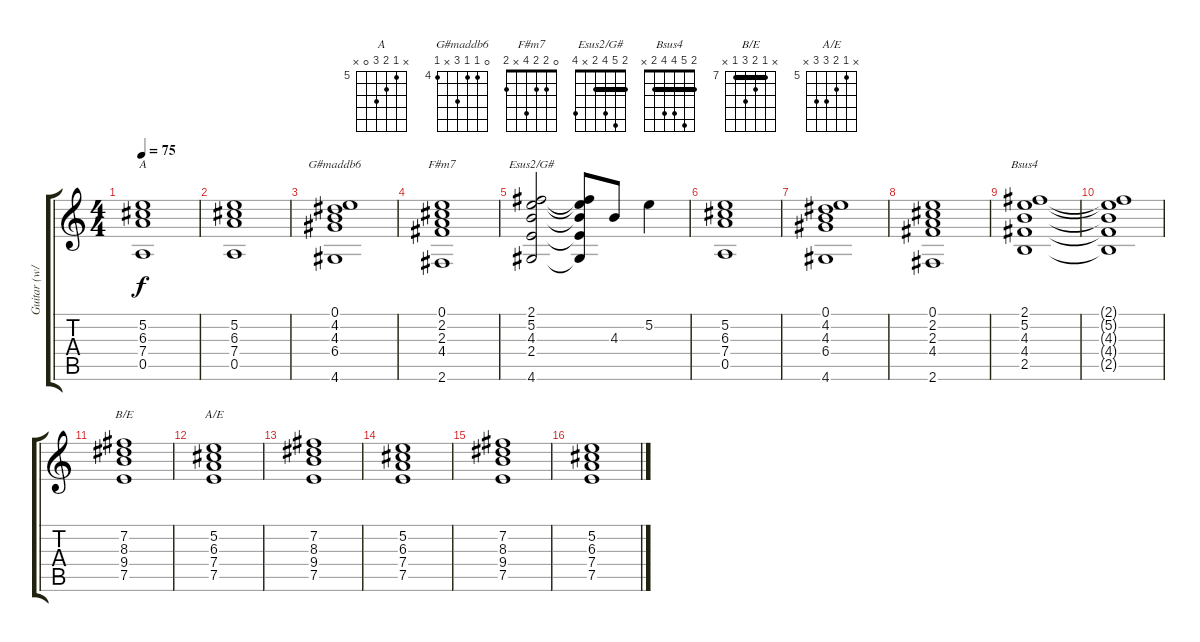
\track ("Guitar (w/chorus)" "Guitar (w/") {instrument electricguitarjazz}
\staff {score tabs}
\tuning (E4 B3 G3 D3 A2 E2) {hide}
\chord ("A" x 5 6 7 0 x) {firstfret 5}
\chord ("G#maddb6" 0 4 4 6 x 4) {firstfret 4}
\chord ("F#m7" 0 2 2 4 x 2)
\chord ("Esus2/G#" 2 5 4 2 x 4) {barre 2}
\chord ("Bsus4" 2 5 4 4 2 x) {barre 2}
\chord ("B/E" x 7 8 9 7 x) {firstfret 7 barre 7}
\chord ("A/E" x 5 6 7 7 x) {firstfret 5}
\ts (4 4)
\tempo 75
\clef g2
\ks c
(5.2 6.3 7.4 0.5).1{ch "A" dy f} |
(5.2 6.3 7.4 0.5).1 |
(0.1 4.2 4.3 6.4 4.6).1{ch "G#maddb6"} |
(0.1 2.2 2.3 4.4 2.6).1{ch "F#m7"} |
(2.1 5.2 4.3 2.4 4.6).2{ch "Esus2/G#"} (2.1{t} 5.2{t} 4.3{t} 2.4{t} 4.6{t}).8 4.3.8 5.2.4 |
(5.2 6.3 7.4 0.5).1 |
(0.1 4.2 4.3 6.4 4.6).1 |
(0.1 2.2 2.3 4.4 2.6).1 |
(2.1 5.2 4.3 4.4 2.5).1{ch "Bsus4"} |
(2.1{t} 5.2{t} 4.3{t} 4.4{t} 2.5{t}).1 |
(7.2 8.3 9.4 7.5).1{ch "B/E"} |
(5.2 6.3 7.4 7.5).1{ch "A/E"} |
(7.2 8.3 9.4 7.5).1 |
(5.2 6.3 7.4 7.5).1 |
(7.2 8.3 9.4 7.5).1 |
(5.2 6.3 7.4 7.5).1
